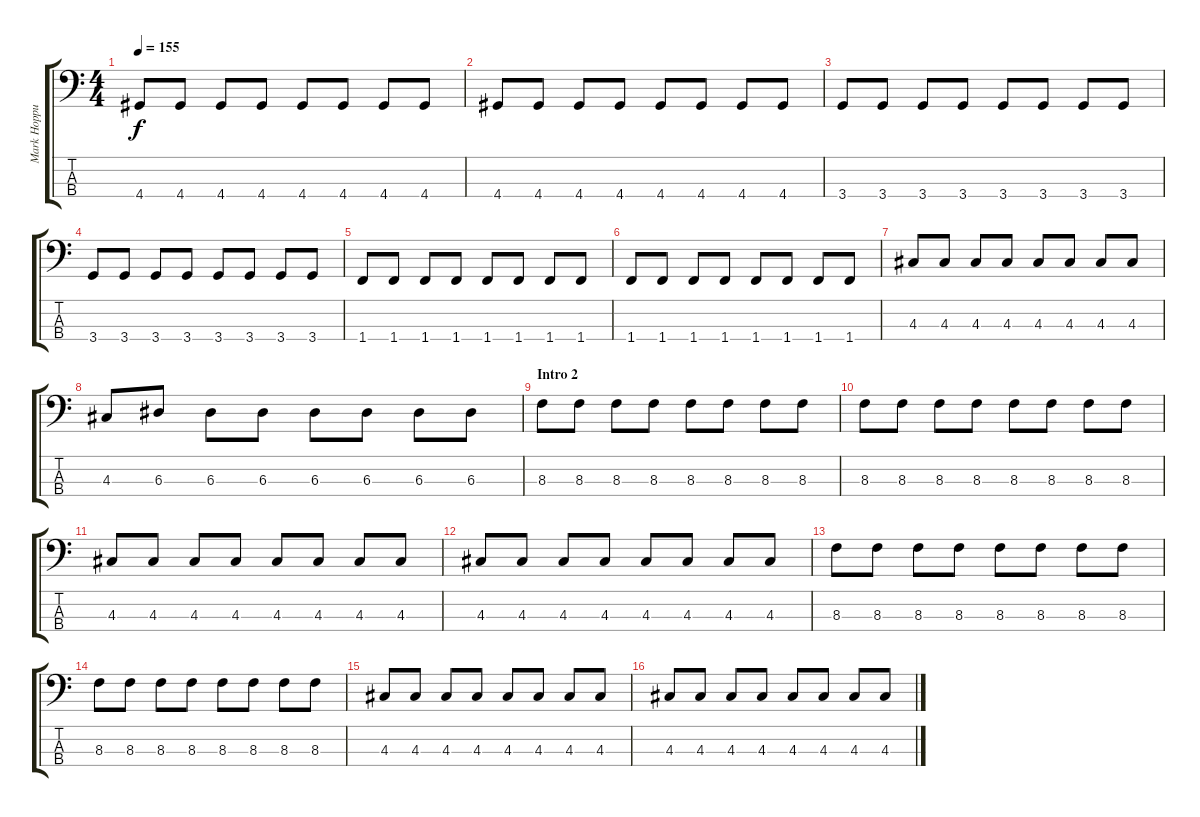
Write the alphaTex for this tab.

\track ("Mark Hoppus Bass" "Mark Hoppu") {instrument electricbasspick}
\staff {score tabs}
\tuning (G2 D2 A1 E1) {hide}
\ts (4 4)
\tempo 155
\clef f4
\ks c
4.4.8{dy f} 4.4.8 4.4.8 4.4.8 4.4.8 4.4.8 4.4.8 4.4.8 |
4.4.8 4.4.8 4.4.8 4.4.8 4.4.8 4.4.8 4.4.8 4.4.8 |
3.4.8 3.4.8 3.4.8 3.4.8 3.4.8 3.4.8 3.4.8 3.4.8 |
3.4.8 3.4.8 3.4.8 3.4.8 3.4.8 3.4.8 3.4.8 3.4.8 |
1.4.8 1.4.8 1.4.8 1.4.8 1.4.8 1.4.8 1.4.8 1.4.8 |
1.4.8 1.4.8 1.4.8 1.4.8 1.4.8 1.4.8 1.4.8 1.4.8 |
4.3.8 4.3.8 4.3.8 4.3.8 4.3.8 4.3.8 4.3.8 4.3.8 |
4.3.8 6.3.8 6.3.8 6.3.8 6.3.8 6.3.8 6.3.8 6.3.8 |
\section ("" "Intro 2")
8.3.8 8.3.8 8.3.8 8.3.8 8.3.8 8.3.8 8.3.8 8.3.8 |
8.3.8 8.3.8 8.3.8 8.3.8 8.3.8 8.3.8 8.3.8 8.3.8 |
4.3.8 4.3.8 4.3.8 4.3.8 4.3.8 4.3.8 4.3.8 4.3.8 |
4.3.8 4.3.8 4.3.8 4.3.8 4.3.8 4.3.8 4.3.8 4.3.8 |
8.3.8 8.3.8 8.3.8 8.3.8 8.3.8 8.3.8 8.3.8 8.3.8 |
8.3.8 8.3.8 8.3.8 8.3.8 8.3.8 8.3.8 8.3.8 8.3.8 |
4.3.8 4.3.8 4.3.8 4.3.8 4.3.8 4.3.8 4.3.8 4.3.8 |
4.3.8 4.3.8 4.3.8 4.3.8 4.3.8 4.3.8 4.3.8 4.3.8
